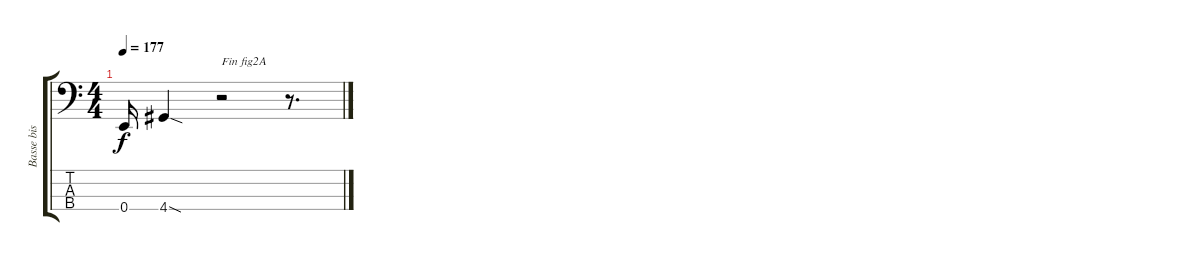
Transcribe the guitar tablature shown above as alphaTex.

\track ("Basse bis" "Basse bis") {instrument synthbass2}
\staff {score tabs}
\tuning (G2 D2 A1 E1) {hide}
\ts (4 4)
\tempo 177
\clef f4
\ks c
0.4{t}.16{dy f} 4.4{sod}.4 r.2{txt "Fin fig2A"} r.8{d}
